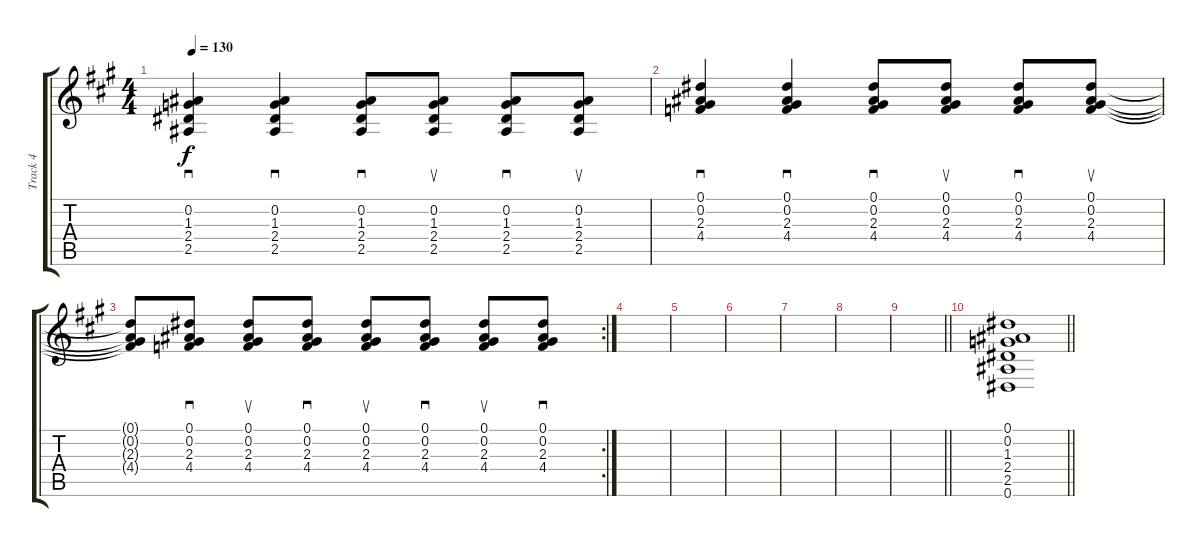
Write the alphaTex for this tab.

\track ("Track 4" "Track 4") {instrument overdrivenguitar}
\staff {score tabs}
\tuning (Eb4 Bb3 Gb3 Db3 Ab2 Eb2) {hide}
\ts (4 4)
\tempo 130
\clef g2
\ks a
(0.2 1.3 2.4 2.5).4{sd dy f} (0.2 1.3 2.4 2.5).4{sd} (0.2 1.3 2.4 2.5).8{sd} (0.2 1.3 2.4 2.5).8{su} (0.2 1.3 2.4 2.5).8{sd} (0.2 1.3 2.4 2.5).8{su} |
(0.1 0.2 2.3 4.4).4{sd} (0.1 0.2 2.3 4.4).4{sd} (0.1 0.2 2.3 4.4).8{sd} (0.1 0.2 2.3 4.4).8{su} (0.1 0.2 2.3 4.4).8{sd} (0.1 0.2 2.3 4.4).8{su} |
\rc 2
(0.1{t} 0.2{t} 2.3{t} 4.4{t}).8 (0.1 0.2 2.3 4.4).8{sd} (0.1 0.2 2.3 4.4).8{su} (0.1 0.2 2.3 4.4).8{sd} (0.1 0.2 2.3 4.4).8{su} (0.1 0.2 2.3 4.4).8{sd} (0.1 0.2 2.3 4.4).8{su} (0.1 0.2 2.3 4.4).8{sd} |
|
|
|
|
|
\barLineRight lightlight
|
\barLineRight lightlight
(0.1 0.2 1.3 2.4 2.5 0.6).1
